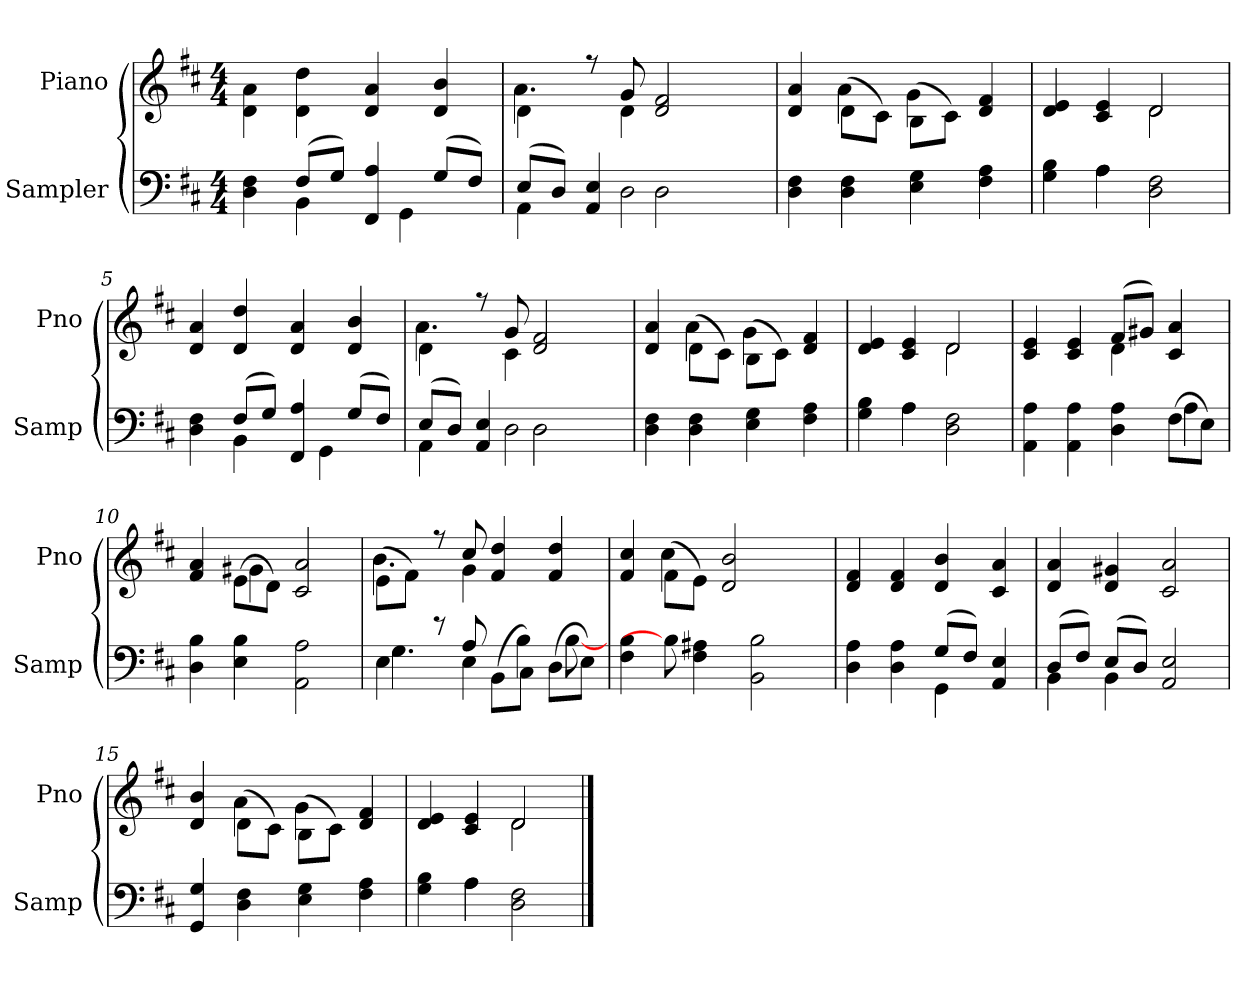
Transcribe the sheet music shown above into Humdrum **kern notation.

**kern	**kern
*part2	*part1
*staff2	*staff1
*I"Sampler	*I"Piano
*I'Samp	*I'Pno
*clefF4	*clefG2
*k[f#c#]	*k[f#c#]
*D:	*D:
*M4/4	*M4/4
=1	=1
*^	*
4D 4F#	4ryy	4d\ 4a\
(8F#/L	4BB	4d\ 4dd\
8G/J)	.	.
4FF# 4A	8ryy	4d 4a
.	4GG	.
(8G/L	.	4d 4b
8F#/J)	8ryy	.
=2	=2	=2
*	*	*^
(8E/L	4AA	4d\	4.a
8D/J)	.	.	.
4AA 4E	8ryy	8r	.
.	2D	8g	4d
2D\	.	2d 2f#	.
.	.	.	4.ryy
.	8ryy	.	.
*v	*v	*	*
=3	=3	=3
4D 4F#	4d 4a	4ryy
4D 4F#	(8d\L	4a
.	8c#\J)	.
4E 4G	(8B\L	4g
.	8c#\J)	.
4F# 4A	4d 4f#	4ryy
=4	=4	=4
*^	*	*
4G 4B	4ryy	4d 4e	2ryy
4A\	4A	4c# 4e	.
2D 2F#	2ryy	2d/	2d
*	*	*v	*v
=5	=5	=5
4D 4F#	4ryy	4d 4a
(8F#/L	4BB	4d 4dd
8G/J)	.	.
4FF# 4A	8ryy	4d 4a
.	4GG	.
(8G/L	.	4d 4b
8F#/J)	8ryy	.
=6	=6	=6
*	*	*^
(8E/L	4AA	4d\	4.a
8D/J)	.	.	.
4AA 4E	8ryy	8r	.
.	2D	8g/	4c#
2D\	.	2d 2f#	.
.	.	.	4.ryy
.	8ryy	.	.
*v	*v	*	*
=7	=7	=7
4D 4F#	4d 4a	4ryy
4D 4F#	(8d\L	4a
.	8c#\J)	.
4E 4G	(8B\L	4g
.	8c#\J)	.
4F# 4A	4d 4f#	4ryy
=8	=8	=8
*^	*	*
4G 4B	4ryy	4d 4e	2ryy
4A\	4A	4c# 4e	.
2D 2F#	2ryy	2d/	2d
=9	=9	=9	=9
4AA 4A	2.ryy	4c# 4e	2ryy
4AA 4A	.	4c# 4e	.
4D 4A	.	(8f#/L	4d
.	.	8g#X/J)	.
(8F#\L	4A	4c# 4a	4ryy
8E\J)	.	.	.
*v	*v	*	*
=10	=10	=10
4D 4B	4f# 4a	4ryy
4E 4B	(8e\L	4g#X
.	8d\J)	.
2AA 2A	2c# 2a	2ryy
=11	=11	=11
*^	*	*
4E\	4.G	(8e\L	4.b
.	.	8f#\J)	.
8r	.	8r	.
8A/	4E	8cc#/	4g
(8BB\L	.	4f# 4dd	.
8C#\J)	4B	.	4.ryy
(8D\L	.	4f# 4dd	.
8E\J)	[8B	.	.
*v	*v	*	*
=12	=12	=12
4F# 4B	4f# 4cc#	4ryy
8B]	(8f#\L	4cc#
4F# 4A#X	8e\J)	.
.	2d 2b	8ryy
2BB 2B	.	2ryy
.	8ryy	.
*	*v	*v
=13	=13
*^	*
4D 4A	2ryy	4d 4f#
4D 4A	.	4d 4f#
(8G/L	4GG	4d 4b
8F#/J)	.	.
4AA 4E	4ryy	4c# 4a
=14	=14	=14
(8D/L	4BB	4d 4a
8F#/J)	.	.
(8E/L	4BB	4d 4g#X
8D/J)	.	.
2AA 2E	2ryy	2c# 2a
*v	*v	*
=15	=15
*	*^
4GG 4G	4d 4b	4ryy
4D 4F#	(8d\L	4a
.	8c#\J)	.
4E 4G	(8B\L	4g
.	8c#\J)	.
4F# 4A	4d 4f#	4ryy
=16	=16	=16
*^	*	*
4G 4B	4ryy	4d 4e	2ryy
4A\	4A	4c# 4e	.
2D 2F#	2ryy	2d/	2d
*v	*v	*	*
*	*v	*v
==	==
*-	*-
